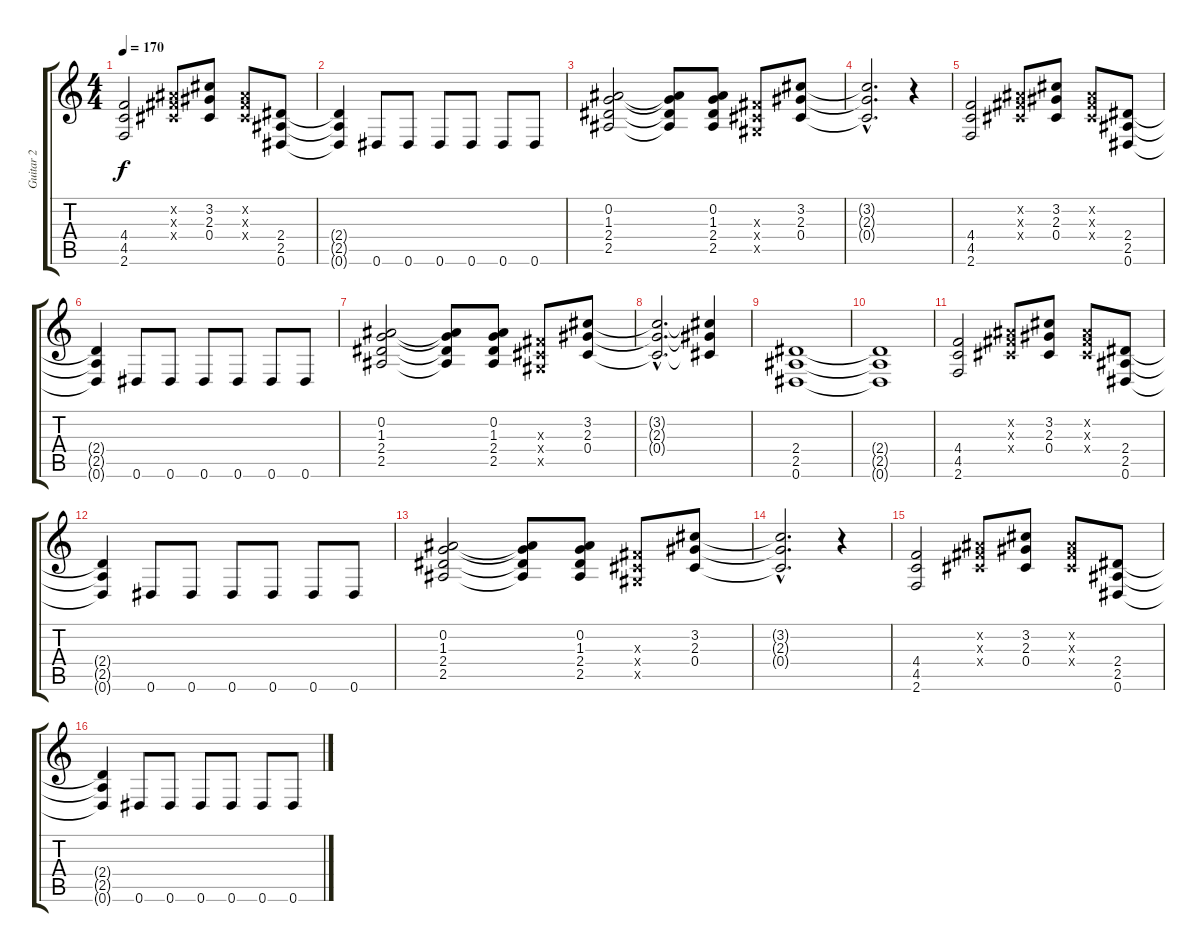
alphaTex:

\track ("Guitar 2" "Guitar 2") {instrument distortionguitar}
\staff {score tabs}
\tuning (Eb4 Bb3 Gb3 Db3 Ab2 Eb2) {hide}
\ts (4 4)
\tempo 170
\clef g2
\ks c
(4.4 4.5 2.6).2{dy f} (0.2{x} 0.3{x} 0.4{x}).8 (3.2 2.3 0.4).8 (0.2{x} 0.3{x} 0.4{x}).8 (2.4 2.5 0.6).8 |
(2.4{t} 2.5{t} 0.6{t}).4 0.6.8 0.6.8 0.6.8 0.6.8 0.6.8 0.6.8 |
(0.2 1.3 2.4 2.5).2 (0.2{t} 1.3{t} 2.4{t} 2.5{t}).8 (0.2 1.3 2.4 2.5).8 (0.3{x} 0.4{x} 0.5{x}).8 (3.2 2.3 0.4).8 |
(3.2{hac t} 2.3{hac t} 0.4{hac t}).2{d} r.4 |
(4.4 4.5 2.6).2 (0.2{x} 0.3{x} 0.4{x}).8 (3.2 2.3 0.4).8 (0.2{x} 0.3{x} 0.4{x}).8 (2.4 2.5 0.6).8 |
(2.4{t} 2.5{t} 0.6{t}).4 0.6.8 0.6.8 0.6.8 0.6.8 0.6.8 0.6.8 |
(0.2 1.3 2.4 2.5).2 (0.2{t} 1.3{t} 2.4{t} 2.5{t}).8 (0.2 1.3 2.4 2.5).8 (0.3{x} 0.4{x} 0.5{x}).8 (3.2 2.3 0.4).8 |
(3.2{hac t} 2.3{hac t} 0.4{hac t}).2{d} (3.2{t} 2.3{t} 0.4{t}).4 |
(2.4 2.5 0.6).1 |
(2.4{t} 2.5{t} 0.6{t}).1 |
(4.4 4.5 2.6).2 (0.2{x} 0.3{x} 0.4{x}).8 (3.2 2.3 0.4).8 (0.2{x} 0.3{x} 0.4{x}).8 (2.4 2.5 0.6).8 |
(2.4{t} 2.5{t} 0.6{t}).4 0.6.8 0.6.8 0.6.8 0.6.8 0.6.8 0.6.8 |
(0.2 1.3 2.4 2.5).2 (0.2{t} 1.3{t} 2.4{t} 2.5{t}).8 (0.2 1.3 2.4 2.5).8 (0.3{x} 0.4{x} 0.5{x}).8 (3.2 2.3 0.4).8 |
(3.2{hac t} 2.3{hac t} 0.4{hac t}).2{d} r.4 |
(4.4 4.5 2.6).2 (0.2{x} 0.3{x} 0.4{x}).8 (3.2 2.3 0.4).8 (0.2{x} 0.3{x} 0.4{x}).8 (2.4 2.5 0.6).8 |
(2.4{t} 2.5{t} 0.6{t}).4 0.6.8 0.6.8 0.6.8 0.6.8 0.6.8 0.6.8
